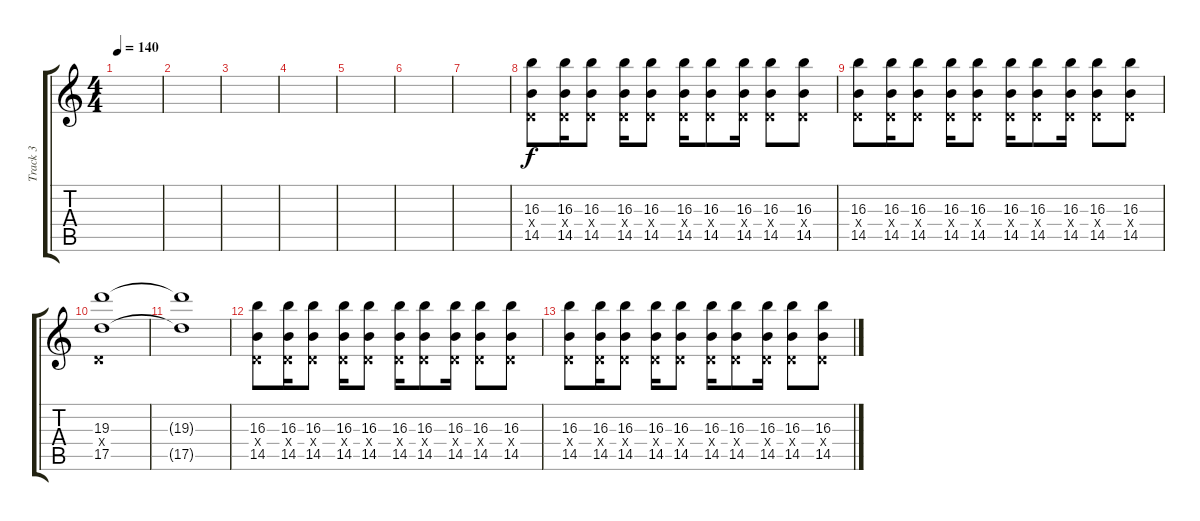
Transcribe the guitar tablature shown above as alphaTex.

\track ("Track 3" "Track 3") {instrument distortionguitar}
\staff {score tabs}
\tuning (E4 B3 G3 D3 A2 E2) {hide}
\ts (4 4)
\tempo 140
\clef g2
\ks c
|
|
|
|
|
|
|
(16.3 0.4{x} 14.5).8 (16.3 0.4{x} 14.5).16 (16.3 0.4{x} 14.5).8 (16.3 0.4{x} 14.5).16 (16.3 0.4{x} 14.5).8 (16.3 0.4{x} 14.5).16 (16.3 0.4{x} 14.5).8 (16.3 0.4{x} 14.5).16 (16.3 0.4{x} 14.5).8 (16.3 0.4{x} 14.5).8 |
(16.3 0.4{x} 14.5).8 (16.3 0.4{x} 14.5).16 (16.3 0.4{x} 14.5).8 (16.3 0.4{x} 14.5).16 (16.3 0.4{x} 14.5).8 (16.3 0.4{x} 14.5).16 (16.3 0.4{x} 14.5).8 (16.3 0.4{x} 14.5).16 (16.3 0.4{x} 14.5).8 (16.3 0.4{x} 14.5).8 |
(19.3 0.4{x} 17.5).1 |
(19.3{t} 17.5{t}).1 |
(16.3 0.4{x} 14.5).8 (16.3 0.4{x} 14.5).16 (16.3 0.4{x} 14.5).8 (16.3 0.4{x} 14.5).16 (16.3 0.4{x} 14.5).8 (16.3 0.4{x} 14.5).16 (16.3 0.4{x} 14.5).8 (16.3 0.4{x} 14.5).16 (16.3 0.4{x} 14.5).8 (16.3 0.4{x} 14.5).8 |
(16.3 0.4{x} 14.5).8 (16.3 0.4{x} 14.5).16 (16.3 0.4{x} 14.5).8 (16.3 0.4{x} 14.5).16 (16.3 0.4{x} 14.5).8 (16.3 0.4{x} 14.5).16 (16.3 0.4{x} 14.5).8 (16.3 0.4{x} 14.5).16 (16.3 0.4{x} 14.5).8 (16.3 0.4{x} 14.5).8
